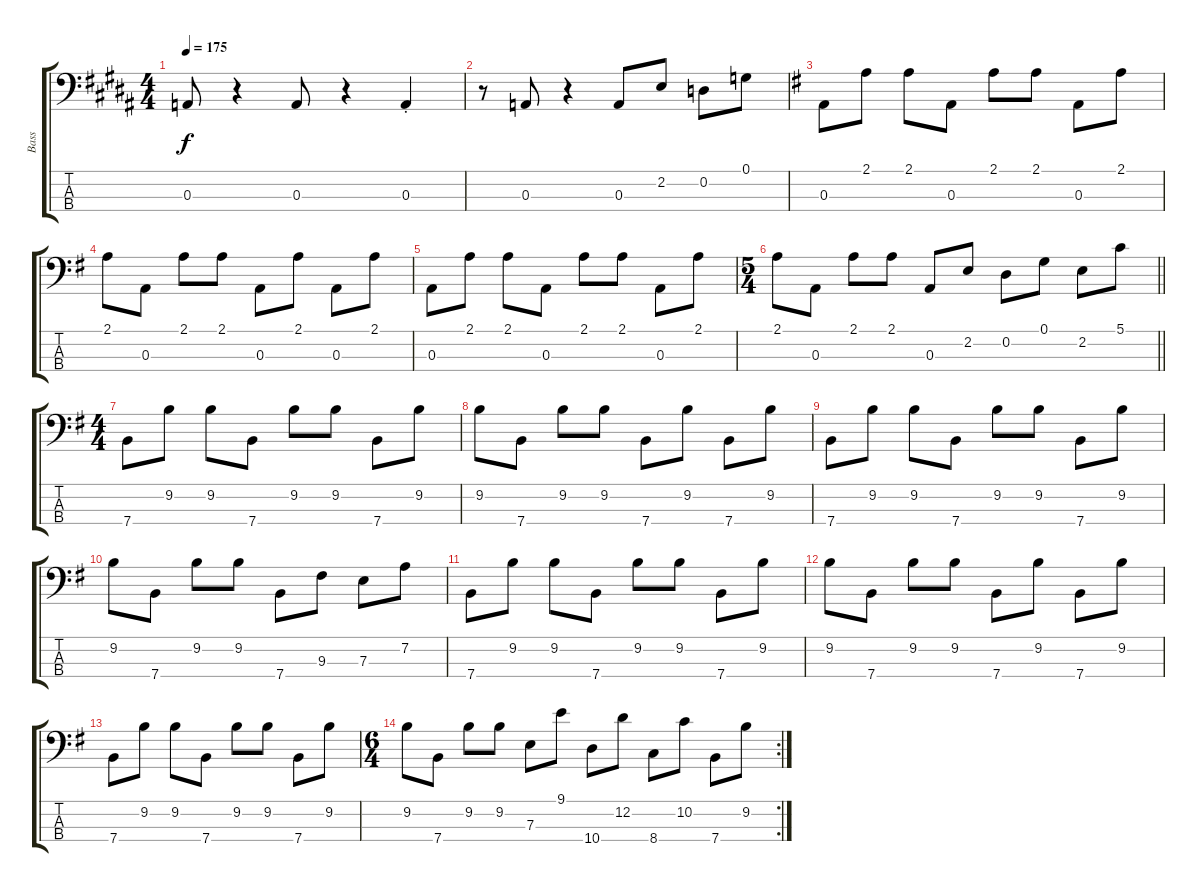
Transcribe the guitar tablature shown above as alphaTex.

\track ("Bass" "Bass") {instrument synthbass1}
\staff {score tabs}
\tuning (G2 D2 A1 E1) {hide}
\ts (4 4)
\tempo 175
\clef f4
\ks g#minor
0.3.8{dy f} r.4 0.3.8 r.4 0.3{st}.4 |
\ks b
r.8 0.3.8 r.4 0.3.8 2.2.8 0.2.8 0.1.8 |
\ks g
0.3.8 2.1.8 2.1.8 0.3.8 2.1.8 2.1.8 0.3.8 2.1.8 |
2.1.8 0.3.8 2.1.8 2.1.8 0.3.8 2.1.8 0.3.8 2.1.8 |
0.3.8 2.1.8 2.1.8 0.3.8 2.1.8 2.1.8 0.3.8 2.1.8 |
\ts (5 4)
\barLineRight lightlight
2.1.8 0.3.8 2.1.8 2.1.8 0.3.8 2.2.8 0.2.8 0.1.8 2.2.8 5.1.8 |
\ts (4 4)
7.4.8 9.2.8 9.2.8 7.4.8 9.2.8 9.2.8 7.4.8 9.2.8 |
9.2.8 7.4.8 9.2.8 9.2.8 7.4.8 9.2.8 7.4.8 9.2.8 |
7.4.8 9.2.8 9.2.8 7.4.8 9.2.8 9.2.8 7.4.8 9.2.8 |
9.2.8 7.4.8 9.2.8 9.2.8 7.4.8 9.3.8 7.3.8 7.2.8 |
7.4.8 9.2.8 9.2.8 7.4.8 9.2.8 9.2.8 7.4.8 9.2.8 |
9.2.8 7.4.8 9.2.8 9.2.8 7.4.8 9.2.8 7.4.8 9.2.8 |
7.4.8 9.2.8 9.2.8 7.4.8 9.2.8 9.2.8 7.4.8 9.2.8 |
\rc 2
\ts (6 4)
9.2.8 7.4.8 9.2.8 9.2.8 7.3.8 9.1.8 10.4.8 12.2.8 8.4.8 10.2.8 7.4.8 9.2.8
